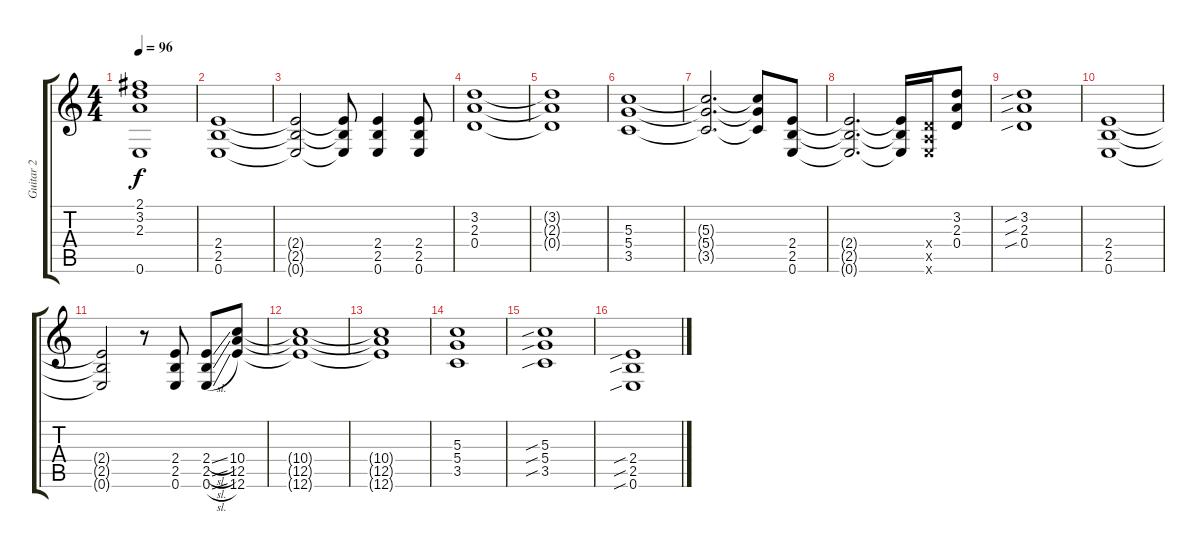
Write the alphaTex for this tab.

\track ("Guitar 2" "Guitar 2") {instrument overdrivenguitar}
\staff {score tabs}
\tuning (E4 B3 G3 D3 A2 E2) {hide}
\ts (4 4)
\tempo 96
\clef g2
\ks c
(2.1 3.2 2.3 0.6).1{dy f} |
(2.4 2.5 0.6).1 |
(2.4{t} 2.5{t} 0.6{t}).2 (2.4{t} 2.5{t} 0.6{t}).8 (2.4 2.5 0.6).4 (2.4 2.5 0.6).8 |
(3.2 2.3 0.4).1 |
(3.2{t} 2.3{t} 0.4{t}).1 |
(5.3 5.4 3.5).1 |
(5.3{t} 5.4{t} 3.5{t}).2{d} (5.3{t} 5.4{t} 3.5{t}).8 (2.4 2.5 0.6).8 |
(2.4{t} 2.5{t} 0.6{t}).2{d} (2.4{t} 2.5{t} 0.6{t}).16 (0.4{x} 0.5{x} 0.6{x}).16 (3.2 2.3 0.4).8 |
(3.2{sib} 2.3{sib} 0.4{sib}).1 |
(2.4 2.5 0.6).1 |
(2.4{t} 2.5{t} 0.6{t}).2 r.8 (2.4 2.5 0.6).8 (2.4{sl} 2.5{sl} 0.6{sl}).8 (10.4 12.5 12.6).8 |
(10.4{t} 12.5{t} 12.6{t}).1 |
(10.4{t} 12.5{t} 12.6{t}).1 |
(5.3 5.4 3.5).1 |
(5.3{sib} 5.4{sib} 3.5{sib}).1 |
(2.4{sib} 2.5{sib} 0.6{sib}).1
